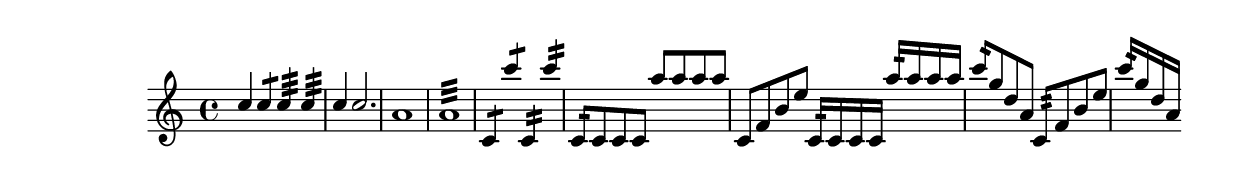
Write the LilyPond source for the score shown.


\version "1.3.5";
\score{
	\notes \transpose c'''{
		\stemup
%		\stemdown
		% default abbreviations
		c4 c4: c4:32 c4: c4 c2.
		a,1
		a,1:32
		c,4:8 c': c,4:16 c':
		[ c,8:16 c, c, c, ]
		[ a a a a ]
		[ c, f, b, e ] 
		[ c,16:32 c, c, c, ] [ a16:32 a a a ]
%		% there's still some hairy beam bugfixing todo
		[ c'8:16 g d a, ]
		[ c,8:32 f, b, e ]
		[ c'16:32 g d a, ]


	}
}
